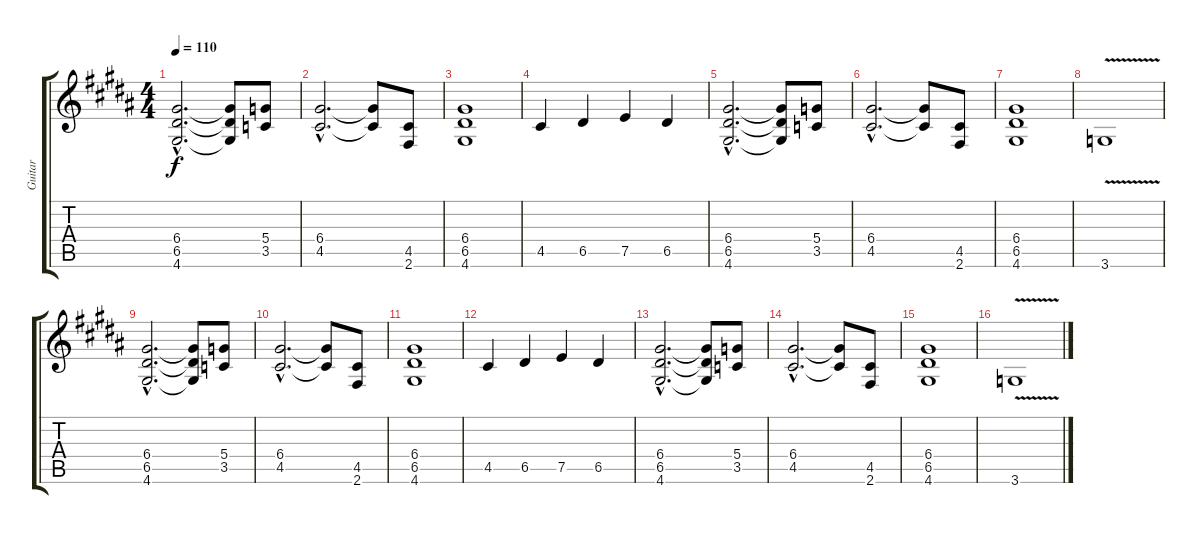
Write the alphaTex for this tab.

\track ("Guitar" "Guitar") {instrument distortionguitar}
\staff {score tabs}
\tuning (E4 B3 G3 D3 A2 E2) {hide}
\ts (4 4)
\section ("" "")
\tempo 110
\clef g2
\ks b
(6.4{hac} 6.5{hac} 4.6{hac}).2{d dy f} (6.4{t} 6.5{t} 4.6{t}).8 (5.4 3.5).8 |
(6.4{hac} 4.5{hac}).2{d} (6.4{t} 4.5{t}).8 (4.5 2.6).8 |
(6.4 6.5 4.6).1 |
4.5.4 6.5.4 7.5.4 6.5.4 |
(6.4{hac} 6.5{hac} 4.6{hac}).2{d} (6.4{t} 6.5{t} 4.6{t}).8 (5.4 3.5).8 |
(6.4{hac} 4.5{hac}).2{d} (6.4{t} 4.5{t}).8 (4.5 2.6).8 |
(6.4 6.5 4.6).1 |
3.6{v}.1 |
(6.4{hac} 6.5{hac} 4.6{hac}).2{d} (6.4{t} 6.5{t} 4.6{t}).8 (5.4 3.5).8 |
(6.4{hac} 4.5{hac}).2{d} (6.4{t} 4.5{t}).8 (4.5 2.6).8 |
(6.4 6.5 4.6).1 |
4.5.4 6.5.4 7.5.4 6.5.4 |
(6.4{hac} 6.5{hac} 4.6{hac}).2{d} (6.4{t} 6.5{t} 4.6{t}).8 (5.4 3.5).8 |
(6.4{hac} 4.5{hac}).2{d} (6.4{t} 4.5{t}).8 (4.5 2.6).8 |
(6.4 6.5 4.6).1 |
3.6{v}.1
